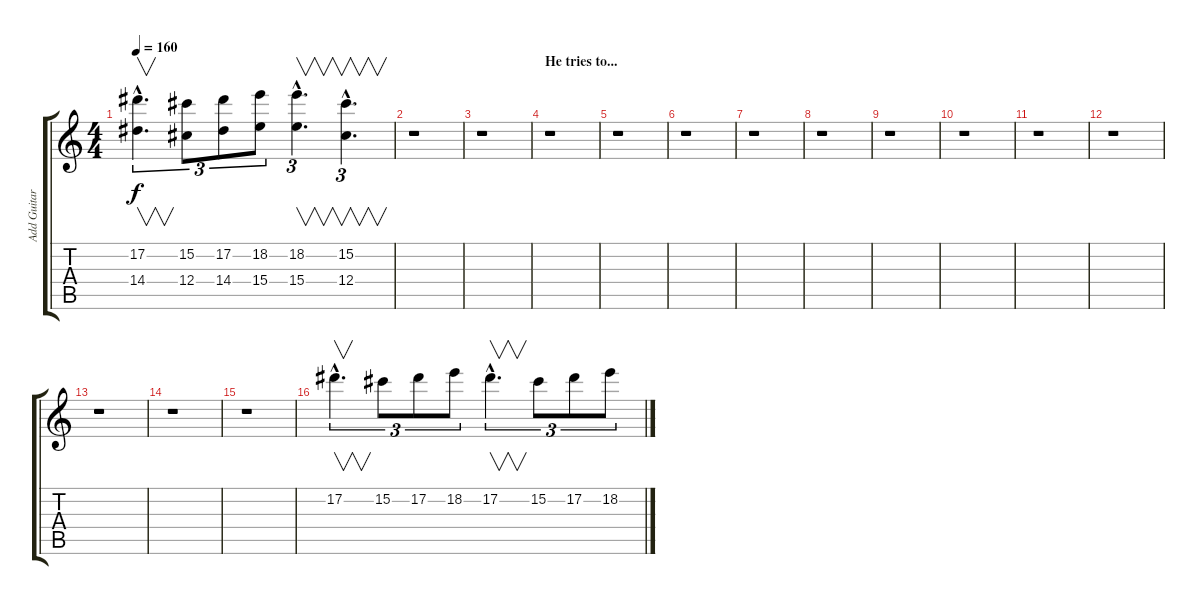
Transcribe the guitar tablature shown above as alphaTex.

\track ("Add Guitar 3" "Add Guitar") {instrument distortionguitar}
\staff {score tabs}
\tuning (Eb4 Bb3 Gb3 Db3 Ab2 Eb2) {hide}
\ts (4 4)
\tempo 160
\clef g2
\ks c
(17.2{hac} 14.4{hac}).4{v d tu (3 2) dy f} (15.2 12.4).8{tu (3 2)} (17.2 14.4).8{tu (3 2)} (18.2 15.4).8{tu (3 2)} (18.2{hac} 15.4{hac}).4{v d tu (3 2)} (15.2{hac} 12.4{hac}).4{v d tu (3 2)} |
r.1 |
r.1 |
\section ("" "He tries to...")
r.1 |
r.1 |
r.1 |
r.1 |
r.1 |
r.1 |
r.1 |
r.1 |
r.1 |
r.1 |
r.1 |
r.1 |
17.2{hac}.4{v d tu (3 2)} 15.2.8{tu (3 2)} 17.2.8{tu (3 2)} 18.2.8{tu (3 2)} 17.2{hac}.4{v d tu (3 2)} 15.2.8{tu (3 2)} 17.2.8{tu (3 2)} 18.2.8{tu (3 2)}
